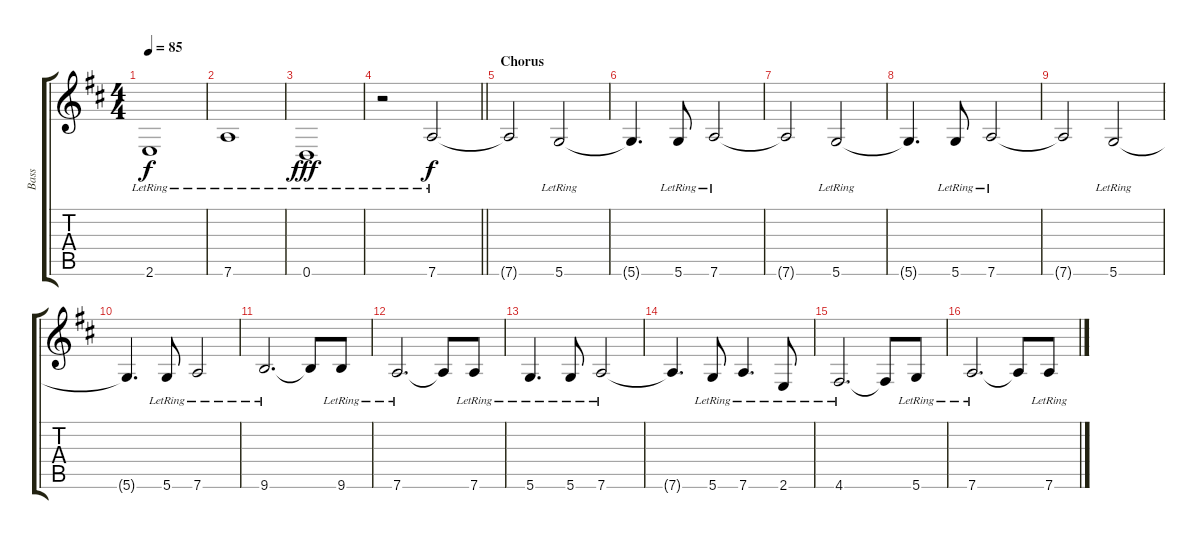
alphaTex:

\track ("Bass " "Bass ") {instrument electricbassfinger}
\staff {score tabs}
\tuning (D4 A3 F3 C3 G2 D2) {hide}
\ts (4 4)
\tempo 85
\clef g2
\ks d
2.6{lr}.1{dy f} |
7.6{lr}.1 |
0.6{lr}.1{dy fff} |
\barLineRight lightlight
r.2 7.6{lr}.2{dy f} |
\section ("" "Chorus")
7.6{t}.2 5.6{lr}.2 |
5.6{t}.4{d} 5.6{lr}.8 7.6{lr}.2 |
7.6{t}.2 5.6{lr}.2 |
5.6{t}.4{d} 5.6{lr}.8 7.6{lr}.2 |
7.6{t}.2 5.6{lr}.2 |
5.6{t}.4{d} 5.6{lr}.8 7.6{lr}.2 |
9.6{lr}.2{d} 9.6{t}.8 9.6{lr}.8 |
7.6{lr}.2{d} 7.6{t}.8 7.6{lr}.8 |
5.6{lr}.4{d} 5.6{lr}.8 7.6{lr}.2 |
7.6{t}.4{d} 5.6{lr}.8 7.6{lr}.4{d} 2.6{lr}.8 |
4.6{lr}.2{d} 4.6{t}.8 5.6{lr}.8 |
7.6{lr}.2{d} 7.6{t}.8 7.6{lr}.8
